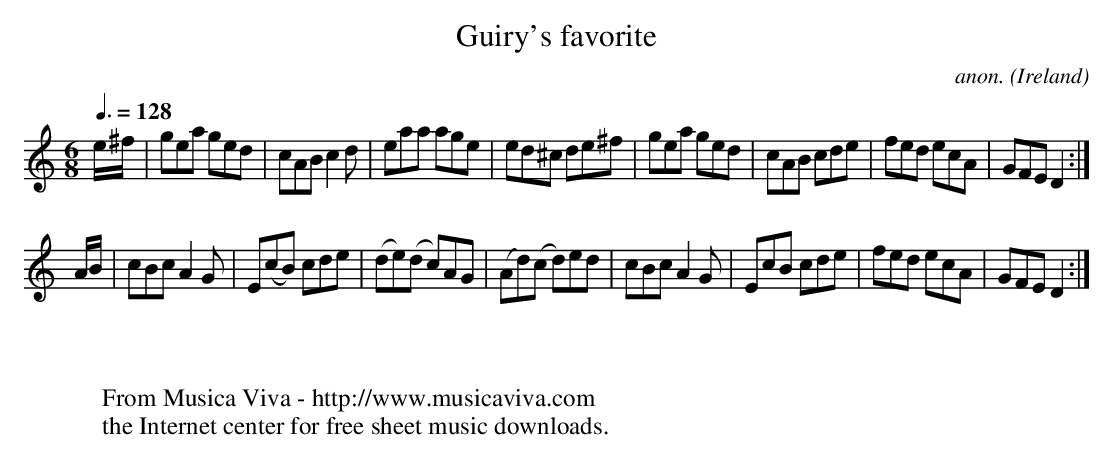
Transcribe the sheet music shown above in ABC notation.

X:1
T:Guiry's favorite
C:anon.
O:Ireland
M:6/8
L:1/8
Q:3/8=128
K:Ddor
e/^f/|gea ged|cABc2d|eaa age|ed^c de^f|gea ged|cAB cde|fed ecA|GFED2:|
A/B/|cBc A2G|E(cB) cde|(de)(d c)AG|(Ad)(c d)ed|\
cBc A2G|EcB cde|fed ecA|GFED2:|
W:
W:
W:  From Musica Viva - http://www.musicaviva.com
W:  the Internet center for free sheet music downloads.
